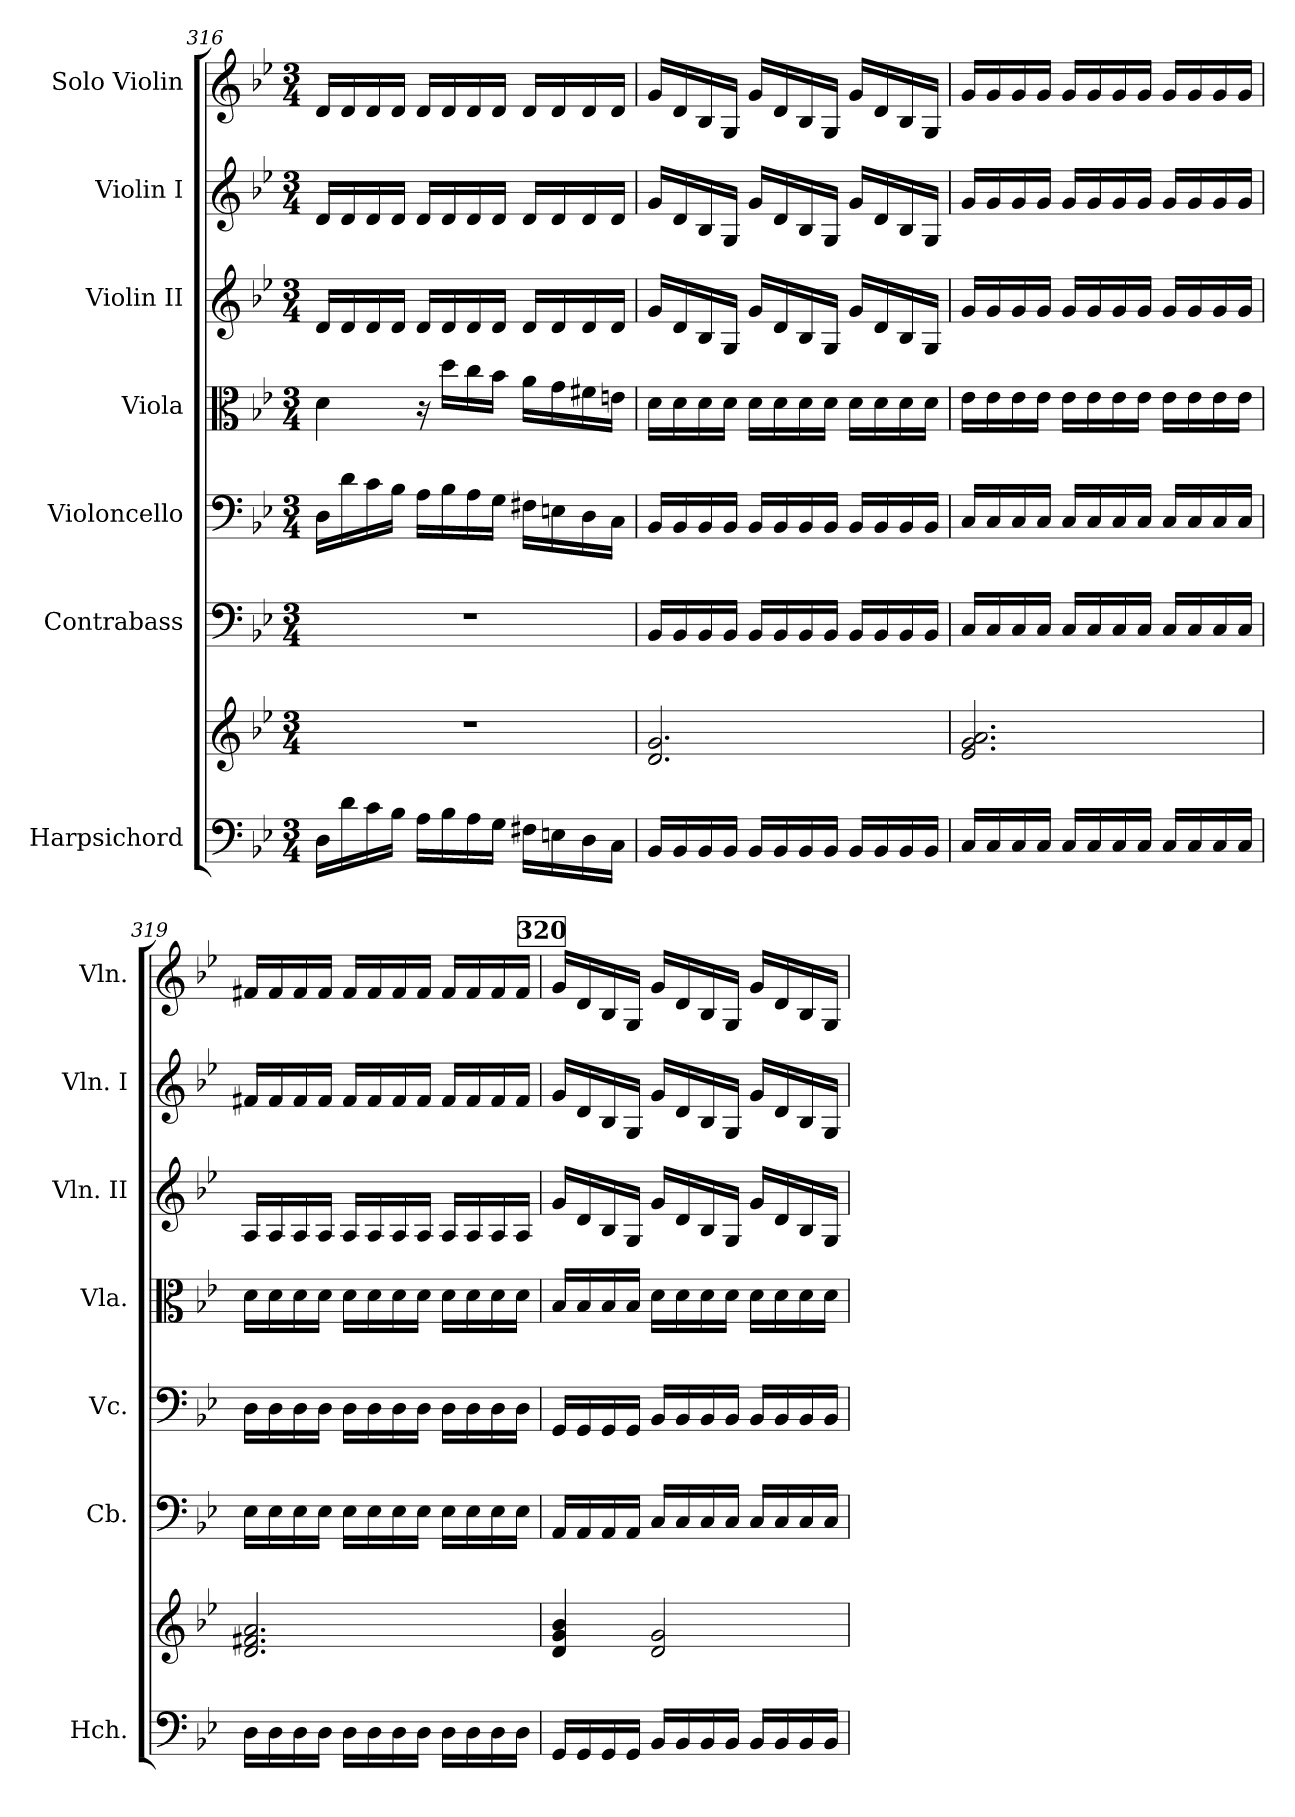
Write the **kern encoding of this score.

**kern	**kern	**kern	**kern	**kern	**kern	**kern	**kern
*part7	*part7	*part6	*part5	*part4	*part3	*part2	*part1
*staff8	*staff7	*staff6	*staff5	*staff4	*staff3	*staff2	*staff1
*I"Harpsichord	*	*I"Contrabass	*I"Violoncello	*I"Viola	*I"Violin II	*I"Violin I	*I"Solo Violin
*I'Hch.	*	*I'Cb.	*I'Vc.	*I'Vla.	*I'Vln. II	*I'Vln. I	*I'Vln.
*clefF4	*clefG2	*clefF4	*clefF4	*clefC3	*clefG2	*clefG2	*clefG2
*	*	*ITrd7c12	*	*	*	*	*
*k[b-e-]	*k[b-e-]	*k[b-e-]	*k[b-e-]	*k[b-e-]	*k[b-e-]	*k[b-e-]	*k[b-e-]
*M3/4	*M3/4	*M3/4	*M3/4	*M3/4	*M3/4	*M3/4	*M3/4
=316	=316	=316	=316	=316	=316	=316	=316
16D\LL	2.r	2.r	16D\LL	4d\	16d/LL	16d/LL	16d/LL
16d\	.	.	16d\	.	16d/	16d/	16d/
16c\	.	.	16c\	.	16d/	16d/	16d/
16B-\JJ	.	.	16B-\JJ	.	16d/JJ	16d/JJ	16d/JJ
16A\LL	.	.	16A\LL	16r	16d/LL	16d/LL	16d/LL
16B-\	.	.	16B-\	16dd\LL	16d/	16d/	16d/
16A\	.	.	16A\	16cc\	16d/	16d/	16d/
16G\JJ	.	.	16G\JJ	16b-\JJ	16d/JJ	16d/JJ	16d/JJ
16F#X\LL	.	.	16F#X\LL	16a\LL	16d/LL	16d/LL	16d/LL
16En\	.	.	16En\	16g\	16d/	16d/	16d/
16D\	.	.	16D\	16f#X\	16d/	16d/	16d/
16C\JJ	.	.	16C\JJ	16en\JJ	16d/JJ	16d/JJ	16d/JJ
=317	=317	=317	=317	=317	=317	=317	=317
16BB-/LL	2.d/ 2.g/	16BBB-/LL	16BB-/LL	16d\LL	16g/LL	16g/LL	16g/LL
16BB-/	.	16BBB-/	16BB-/	16d\	16d/	16d/	16d/
16BB-/	.	16BBB-/	16BB-/	16d\	16B-/	16B-/	16B-/
16BB-/JJ	.	16BBB-/JJ	16BB-/JJ	16d\JJ	16G/JJ	16G/JJ	16G/JJ
16BB-/LL	.	16BBB-/LL	16BB-/LL	16d\LL	16g/LL	16g/LL	16g/LL
16BB-/	.	16BBB-/	16BB-/	16d\	16d/	16d/	16d/
16BB-/	.	16BBB-/	16BB-/	16d\	16B-/	16B-/	16B-/
16BB-/JJ	.	16BBB-/JJ	16BB-/JJ	16d\JJ	16G/JJ	16G/JJ	16G/JJ
16BB-/LL	.	16BBB-/LL	16BB-/LL	16d\LL	16g/LL	16g/LL	16g/LL
16BB-/	.	16BBB-/	16BB-/	16d\	16d/	16d/	16d/
16BB-/	.	16BBB-/	16BB-/	16d\	16B-/	16B-/	16B-/
16BB-/JJ	.	16BBB-/JJ	16BB-/JJ	16d\JJ	16G/JJ	16G/JJ	16G/JJ
!!LO:PB:g=z
=318	=318	=318	=318	=318	=318	=318	=318
16C/LL	2.e-/ 2.g/ 2.a/	16CC/LL	16C/LL	16e-\LL	16g/LL	16g/LL	16g/LL
16C/	.	16CC/	16C/	16e-\	16g/	16g/	16g/
16C/	.	16CC/	16C/	16e-\	16g/	16g/	16g/
16C/JJ	.	16CC/JJ	16C/JJ	16e-\JJ	16g/JJ	16g/JJ	16g/JJ
16C/LL	.	16CC/LL	16C/LL	16e-\LL	16g/LL	16g/LL	16g/LL
16C/	.	16CC/	16C/	16e-\	16g/	16g/	16g/
16C/	.	16CC/	16C/	16e-\	16g/	16g/	16g/
16C/JJ	.	16CC/JJ	16C/JJ	16e-\JJ	16g/JJ	16g/JJ	16g/JJ
16C/LL	.	16CC/LL	16C/LL	16e-\LL	16g/LL	16g/LL	16g/LL
16C/	.	16CC/	16C/	16e-\	16g/	16g/	16g/
16C/	.	16CC/	16C/	16e-\	16g/	16g/	16g/
16C/JJ	.	16CC/JJ	16C/JJ	16e-\JJ	16g/JJ	16g/JJ	16g/JJ
=319	=319	=319	=319	=319	=319	=319	=319
16D\LL	2.d/ 2.f#X/ 2.a/	16EE-\LL	16D\LL	16d\LL	16A/LL	16f#X/LL	16f#X/LL
16D\	.	16EE-\	16D\	16d\	16A/	16f#/	16f#/
16D\	.	16EE-\	16D\	16d\	16A/	16f#/	16f#/
16D\JJ	.	16EE-\JJ	16D\JJ	16d\JJ	16A/JJ	16f#/JJ	16f#/JJ
16D\LL	.	16EE-\LL	16D\LL	16d\LL	16A/LL	16f#/LL	16f#/LL
16D\	.	16EE-\	16D\	16d\	16A/	16f#/	16f#/
16D\	.	16EE-\	16D\	16d\	16A/	16f#/	16f#/
16D\JJ	.	16EE-\JJ	16D\JJ	16d\JJ	16A/JJ	16f#/JJ	16f#/JJ
16D\LL	.	16EE-\LL	16D\LL	16d\LL	16A/LL	16f#/LL	16f#/LL
16D\	.	16EE-\	16D\	16d\	16A/	16f#/	16f#/
16D\	.	16EE-\	16D\	16d\	16A/	16f#/	16f#/
16D\JJ	.	16EE-\JJ	16D\JJ	16d\JJ	16A/JJ	16f#/JJ	16f#/JJ
!!LO:REH:place=s1:a:B:fs=14:t=320
=320	=320	=320	=320	=320	=320	=320	=320
16GG/LL	4d/ 4g/ 4b-/	16AAA/LL	16GG/LL	16B-/LL	16g/LL	16g/LL	16g/LL
16GG/	.	16AAA/	16GG/	16B-/	16d/	16d/	16d/
16GG/	.	16AAA/	16GG/	16B-/	16B-/	16B-/	16B-/
16GG/JJ	.	16AAA/JJ	16GG/JJ	16B-/JJ	16G/JJ	16G/JJ	16G/JJ
16BB-/LL	2d/ 2g/	16CC/LL	16BB-/LL	16d\LL	16g/LL	16g/LL	16g/LL
16BB-/	.	16CC/	16BB-/	16d\	16d/	16d/	16d/
16BB-/	.	16CC/	16BB-/	16d\	16B-/	16B-/	16B-/
16BB-/JJ	.	16CC/JJ	16BB-/JJ	16d\JJ	16G/JJ	16G/JJ	16G/JJ
16BB-/LL	.	16CC/LL	16BB-/LL	16d\LL	16g/LL	16g/LL	16g/LL
16BB-/	.	16CC/	16BB-/	16d\	16d/	16d/	16d/
16BB-/	.	16CC/	16BB-/	16d\	16B-/	16B-/	16B-/
16BB-/JJ	.	16CC/JJ	16BB-/JJ	16d\JJ	16G/JJ	16G/JJ	16G/JJ
=	=	=	=	=	=	=	=
*-	*-	*-	*-	*-	*-	*-	*-
